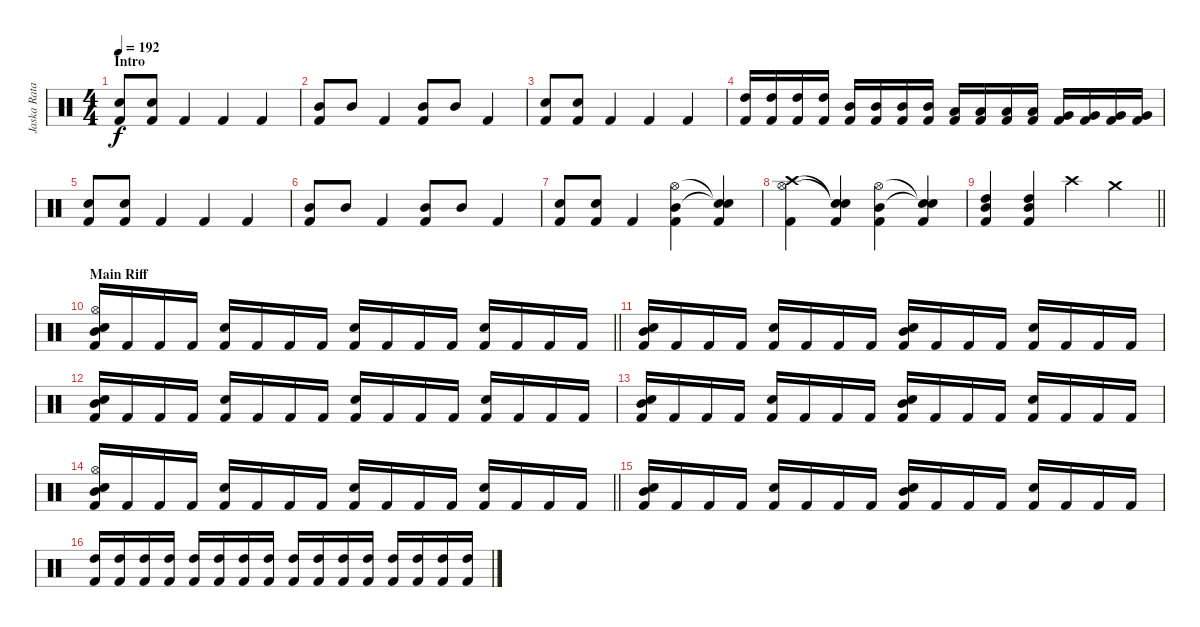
\track ("Jaska Ratakinan" "Jaska Rata") {instrument percussion}
\staff {score}
\articulation defaults
\ts (4 4)
\section ("" "Intro")
\tempo 192
\clef neutral
\ks c
("Kick (hit) 2" "Snare (hit) 2").8{dy f} ("Kick (hit) 2" "Snare (hit) 2").8 "Kick (hit) 2".4 "Kick (hit) 2".4 "Kick (hit) 2".4 |
("Kick (hit) 2" "Mid Tom (hit)").8 "Mid Tom (hit)".8 "Kick (hit) 2".4 ("Kick (hit) 2" "Mid Tom (hit)").8 "Mid Tom (hit)".8 "Kick (hit) 2".4 |
("Kick (hit) 2" "Snare (hit) 2").8 ("Kick (hit) 2" "Snare (hit) 2").8 "Kick (hit) 2".4 "Kick (hit) 2".4 "Kick (hit) 2".4 |
("Kick (hit) 2" "High Tom (hit)").16 ("Kick (hit) 2" "High Tom (hit)").16 ("Kick (hit) 2" "High Tom (hit)").16 ("Kick (hit) 2" "High Tom (hit)").16 ("Kick (hit) 2" "Mid Tom (hit)").16 ("Kick (hit) 2" "Mid Tom (hit)").16 ("Kick (hit) 2" "Mid Tom (hit)").16 ("Kick (hit) 2" "Mid Tom (hit)").16 ("Kick (hit) 2" "Low Tom (hit)").16 ("Kick (hit) 2" "Low Tom (hit)").16 ("Kick (hit) 2" "Low Tom (hit)").16 ("Kick (hit) 2" "Low Tom (hit)").16 ("Kick (hit) 2" "Very Low Tom (hit)").16 ("Kick (hit) 2" "Very Low Tom (hit)").16 ("Kick (hit) 2" "Very Low Tom (hit)").16 ("Kick (hit) 2" "Very Low Tom (hit)").16 |
("Kick (hit) 2" "Snare (hit) 2").8 ("Kick (hit) 2" "Snare (hit) 2").8 "Kick (hit) 2".4 "Kick (hit) 2".4 "Kick (hit) 2".4 |
("Kick (hit) 2" "Mid Tom (hit)").8 "Mid Tom (hit)".8 "Kick (hit) 2".4 ("Kick (hit) 2" "Mid Tom (hit)").8 "Mid Tom (hit)".8 "Kick (hit) 2".4 |
("Kick (hit) 2" "Snare (hit) 2").8 ("Kick (hit) 2" "Snare (hit) 2").8 "Kick (hit) 2".4 ("Kick (hit) 2" "Hi-Hat (open)" "Mid Tom (hit)").4 ("Kick (hit) 2" "Snare (hit)"{t} "Snare (hit)"{t}).4 |
("Kick (hit) 2" "Crash high (hit)" "Hi-Hat (open)").4 ("Kick (hit) 2" "Snare (hit)"{t} "Snare (hit)"{t}).4 ("Kick (hit) 2" "Hi-Hat (open)" "Mid Tom (hit)").4 ("Kick (hit) 2" "Snare (hit)"{t} "Snare (hit)"{t}).4 |
\barLineRight lightlight
("Kick (hit) 2" "Mid Tom (hit)" "High Tom (hit)").4 ("Kick (hit) 2" "Mid Tom (hit)" "High Tom (hit)").4 "Crash high (hit)".4 "Crash medium (hit)".4 |
\section ("" "Main Riff")
\barLineRight lightlight
("Kick (hit) 2" "Electric Snare (hit)" "Mid Tom (hit)" "Hi-Hat (open)").16 "Kick (hit) 2".16 "Kick (hit) 2".16 "Kick (hit) 2".16 ("Kick (hit) 2" "Electric Snare (hit)").16 "Kick (hit) 2".16 "Kick (hit) 2".16 "Kick (hit) 2".16 ("Kick (hit) 2" "Electric Snare (hit)").16 "Kick (hit) 2".16 "Kick (hit) 2".16 "Kick (hit) 2".16 ("Kick (hit) 2" "Electric Snare (hit)").16 "Kick (hit) 2".16 "Kick (hit) 2".16 "Kick (hit) 2".16 |
("Kick (hit) 2" "Electric Snare (hit)" "Mid Tom (hit)").16 "Kick (hit) 2".16 "Kick (hit) 2".16 "Kick (hit) 2".16 ("Kick (hit) 2" "Electric Snare (hit)").16 "Kick (hit) 2".16 "Kick (hit) 2".16 "Kick (hit) 2".16 ("Kick (hit) 2" "Electric Snare (hit)" "Mid Tom (hit)").16 "Kick (hit) 2".16 "Kick (hit) 2".16 "Kick (hit) 2".16 ("Kick (hit) 2" "Electric Snare (hit)").16 "Kick (hit) 2".16 "Kick (hit) 2".16 "Kick (hit) 2".16 |
("Kick (hit) 2" "Electric Snare (hit)" "Mid Tom (hit)").16 "Kick (hit) 2".16 "Kick (hit) 2".16 "Kick (hit) 2".16 ("Kick (hit) 2" "Electric Snare (hit)").16 "Kick (hit) 2".16 "Kick (hit) 2".16 "Kick (hit) 2".16 ("Kick (hit) 2" "Electric Snare (hit)").16 "Kick (hit) 2".16 "Kick (hit) 2".16 "Kick (hit) 2".16 ("Kick (hit) 2" "Electric Snare (hit)").16 "Kick (hit) 2".16 "Kick (hit) 2".16 "Kick (hit) 2".16 |
("Kick (hit) 2" "Electric Snare (hit)" "Mid Tom (hit)").16 "Kick (hit) 2".16 "Kick (hit) 2".16 "Kick (hit) 2".16 ("Kick (hit) 2" "Electric Snare (hit)").16 "Kick (hit) 2".16 "Kick (hit) 2".16 "Kick (hit) 2".16 ("Kick (hit) 2" "Electric Snare (hit)" "Mid Tom (hit)").16 "Kick (hit) 2".16 "Kick (hit) 2".16 "Kick (hit) 2".16 ("Kick (hit) 2" "Electric Snare (hit)").16 "Kick (hit) 2".16 "Kick (hit) 2".16 "Kick (hit) 2".16 |
\barLineRight lightlight
("Kick (hit) 2" "Electric Snare (hit)" "Mid Tom (hit)" "Hi-Hat (open)").16 "Kick (hit) 2".16 "Kick (hit) 2".16 "Kick (hit) 2".16 ("Kick (hit) 2" "Electric Snare (hit)").16 "Kick (hit) 2".16 "Kick (hit) 2".16 "Kick (hit) 2".16 ("Kick (hit) 2" "Electric Snare (hit)").16 "Kick (hit) 2".16 "Kick (hit) 2".16 "Kick (hit) 2".16 ("Kick (hit) 2" "Electric Snare (hit)").16 "Kick (hit) 2".16 "Kick (hit) 2".16 "Kick (hit) 2".16 |
("Kick (hit) 2" "Electric Snare (hit)" "Mid Tom (hit)").16 "Kick (hit) 2".16 "Kick (hit) 2".16 "Kick (hit) 2".16 ("Kick (hit) 2" "Electric Snare (hit)").16 "Kick (hit) 2".16 "Kick (hit) 2".16 "Kick (hit) 2".16 ("Kick (hit) 2" "Electric Snare (hit)" "Mid Tom (hit)").16 "Kick (hit) 2".16 "Kick (hit) 2".16 "Kick (hit) 2".16 ("Kick (hit) 2" "Electric Snare (hit)").16 "Kick (hit) 2".16 "Kick (hit) 2".16 "Kick (hit) 2".16 |
("Kick (hit) 2" "High Tom (hit)").16 ("Kick (hit) 2" "High Tom (hit)").16 ("Kick (hit) 2" "High Tom (hit)").16 ("Kick (hit) 2" "High Tom (hit)").16 ("Kick (hit) 2" "High Tom (hit)").16 ("Kick (hit) 2" "High Tom (hit)").16 ("Kick (hit) 2" "High Tom (hit)").16 ("Kick (hit) 2" "High Tom (hit)").16 ("Kick (hit) 2" "High Tom (hit)").16 ("Kick (hit) 2" "High Tom (hit)").16 ("Kick (hit) 2" "High Tom (hit)").16 ("Kick (hit) 2" "High Tom (hit)").16 ("Kick (hit) 2" "High Tom (hit)").16 ("Kick (hit) 2" "High Tom (hit)").16 ("Kick (hit) 2" "High Tom (hit)").16 ("Kick (hit) 2" "High Tom (hit)").16
